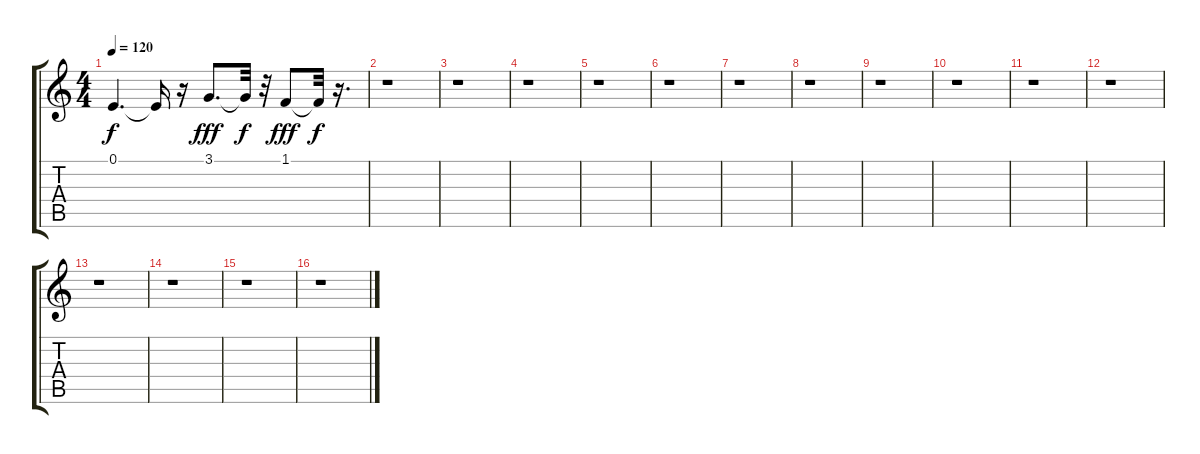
\track "" {instrument fx5brightness}
\staff {score tabs}
\tuning (E4 B3 G3 D3 A2 E2) {hide}
\ts (4 4)
\tempo 120
\clef g2
\ks c
0.1{t}.4{d dy f} 0.1{t}.16 r.16 3.1.8{d dy fff} 3.1{t}.32{dy f} r.32 1.1.8{dy fff} 1.1{t}.32{dy f} r.16{d} |
r.1 |
r.1 |
r.1 |
r.1 |
r.1 |
r.1 |
r.1 |
r.1 |
r.1 |
r.1 |
r.1 |
r.1 |
r.1 |
r.1 |
r.1
